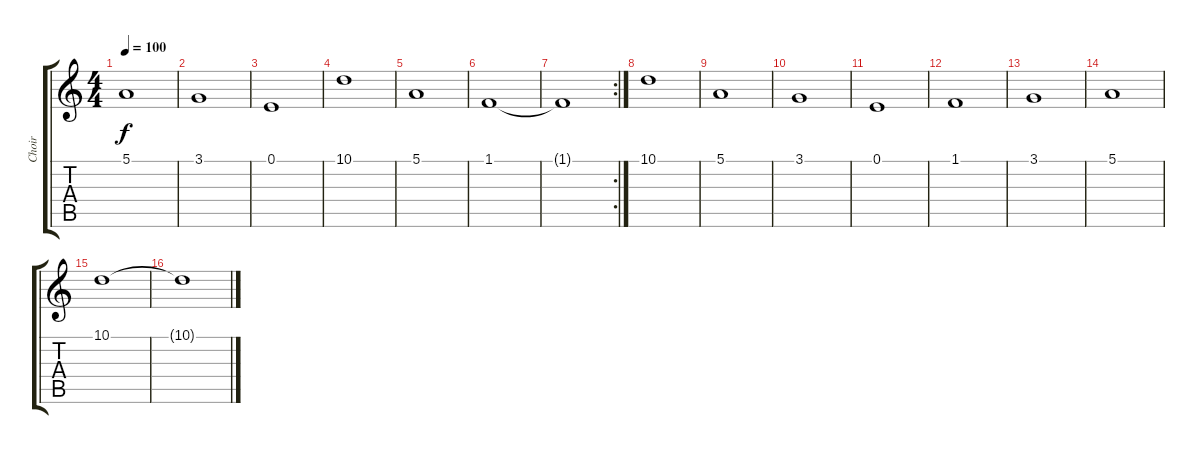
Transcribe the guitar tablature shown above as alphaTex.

\track ("Choir" "Choir") {instrument choiraahs}
\staff {score tabs}
\tuning (E4 B3 G3 D3 A2 E2) {hide}
\ts (4 4)
\tempo 100
\clef g2
\ks c
5.1.1{dy f} |
3.1.1 |
0.1.1 |
10.1.1 |
5.1.1 |
1.1.1 |
\rc 2
1.1{t}.1 |
10.1.1 |
5.1.1 |
3.1.1 |
0.1.1 |
1.1.1 |
3.1.1 |
5.1.1 |
10.1.1 |
10.1{t}.1
